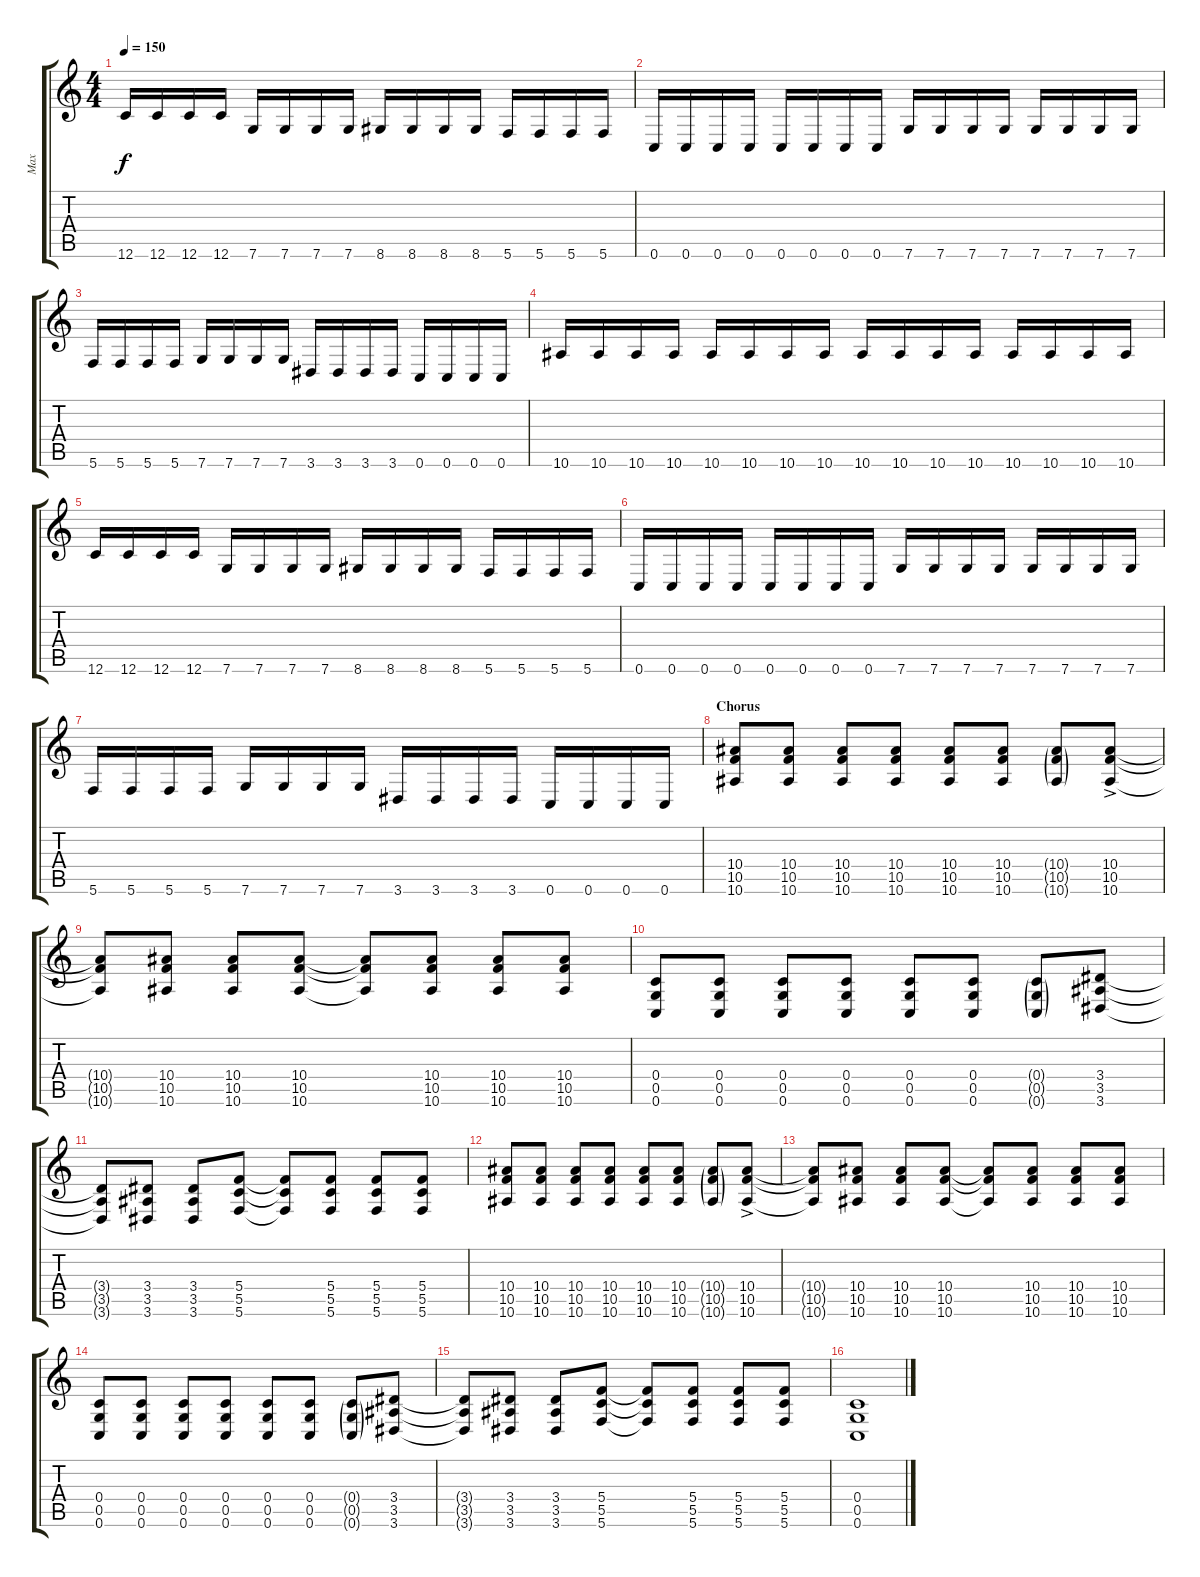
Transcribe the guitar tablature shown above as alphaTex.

\track ("Max" "Max") {instrument distortionguitar}
\staff {score tabs}
\tuning (D4 A3 F3 C3 G2 C2) {hide}
\ts (4 4)
\tempo 150
\clef g2
\ks c
12.6.16{dy f} 12.6.16 12.6.16 12.6.16 7.6.16 7.6.16 7.6.16 7.6.16 8.6.16 8.6.16 8.6.16 8.6.16 5.6.16 5.6.16 5.6.16 5.6.16 |
0.6.16 0.6.16 0.6.16 0.6.16 0.6.16 0.6.16 0.6.16 0.6.16 7.6.16 7.6.16 7.6.16 7.6.16 7.6.16 7.6.16 7.6.16 7.6.16 |
5.6.16 5.6.16 5.6.16 5.6.16 7.6.16 7.6.16 7.6.16 7.6.16 3.6.16 3.6.16 3.6.16 3.6.16 0.6.16 0.6.16 0.6.16 0.6.16 |
10.6.16 10.6.16 10.6.16 10.6.16 10.6.16 10.6.16 10.6.16 10.6.16 10.6.16 10.6.16 10.6.16 10.6.16 10.6.16 10.6.16 10.6.16 10.6.16 |
12.6.16 12.6.16 12.6.16 12.6.16 7.6.16 7.6.16 7.6.16 7.6.16 8.6.16 8.6.16 8.6.16 8.6.16 5.6.16 5.6.16 5.6.16 5.6.16 |
0.6.16 0.6.16 0.6.16 0.6.16 0.6.16 0.6.16 0.6.16 0.6.16 7.6.16 7.6.16 7.6.16 7.6.16 7.6.16 7.6.16 7.6.16 7.6.16 |
5.6.16 5.6.16 5.6.16 5.6.16 7.6.16 7.6.16 7.6.16 7.6.16 3.6.16 3.6.16 3.6.16 3.6.16 0.6.16 0.6.16 0.6.16 0.6.16 |
\section ("" "Chorus")
(10.4 10.5 10.6).8 (10.4 10.5 10.6).8 (10.4 10.5 10.6).8 (10.4 10.5 10.6).8 (10.4 10.5 10.6).8 (10.4 10.5 10.6).8 (10.4{g} 10.5{g} 10.6{g}).8 (10.4{ac} 10.5{ac} 10.6{ac}).8 |
(10.4{t} 10.5{t} 10.6{t}).8 (10.4 10.5 10.6).8 (10.4 10.5 10.6).8 (10.4 10.5 10.6).8 (10.4{t} 10.5{t} 10.6{t}).8 (10.4 10.5 10.6).8 (10.4 10.5 10.6).8 (10.4 10.5 10.6).8 |
(0.4 0.5 0.6).8 (0.4 0.5 0.6).8 (0.4 0.5 0.6).8 (0.4 0.5 0.6).8 (0.4 0.5 0.6).8 (0.4 0.5 0.6).8 (0.4{g} 0.5{g} 0.6{g}).8 (3.4 3.5 3.6).8 |
(3.4{t} 3.5{t} 3.6{t}).8 (3.4 3.5 3.6).8 (3.4 3.5 3.6).8 (5.4 5.5 5.6).8 (5.4{t} 5.5{t} 5.6{t}).8 (5.4 5.5 5.6).8 (5.4 5.5 5.6).8 (5.4 5.5 5.6).8 |
(10.4 10.5 10.6).8 (10.4 10.5 10.6).8 (10.4 10.5 10.6).8 (10.4 10.5 10.6).8 (10.4 10.5 10.6).8 (10.4 10.5 10.6).8 (10.4{g} 10.5{g} 10.6{g}).8 (10.4{ac} 10.5{ac} 10.6{ac}).8 |
(10.4{t} 10.5{t} 10.6{t}).8 (10.4 10.5 10.6).8 (10.4 10.5 10.6).8 (10.4 10.5 10.6).8 (10.4{t} 10.5{t} 10.6{t}).8 (10.4 10.5 10.6).8 (10.4 10.5 10.6).8 (10.4 10.5 10.6).8 |
(0.4 0.5 0.6).8 (0.4 0.5 0.6).8 (0.4 0.5 0.6).8 (0.4 0.5 0.6).8 (0.4 0.5 0.6).8 (0.4 0.5 0.6).8 (0.4{g} 0.5{g} 0.6{g}).8 (3.4 3.5 3.6).8 |
(3.4{t} 3.5{t} 3.6{t}).8 (3.4 3.5 3.6).8 (3.4 3.5 3.6).8 (5.4 5.5 5.6).8 (5.4{t} 5.5{t} 5.6{t}).8 (5.4 5.5 5.6).8 (5.4 5.5 5.6).8 (5.4 5.5 5.6).8 |
(0.4 0.5 0.6).1
